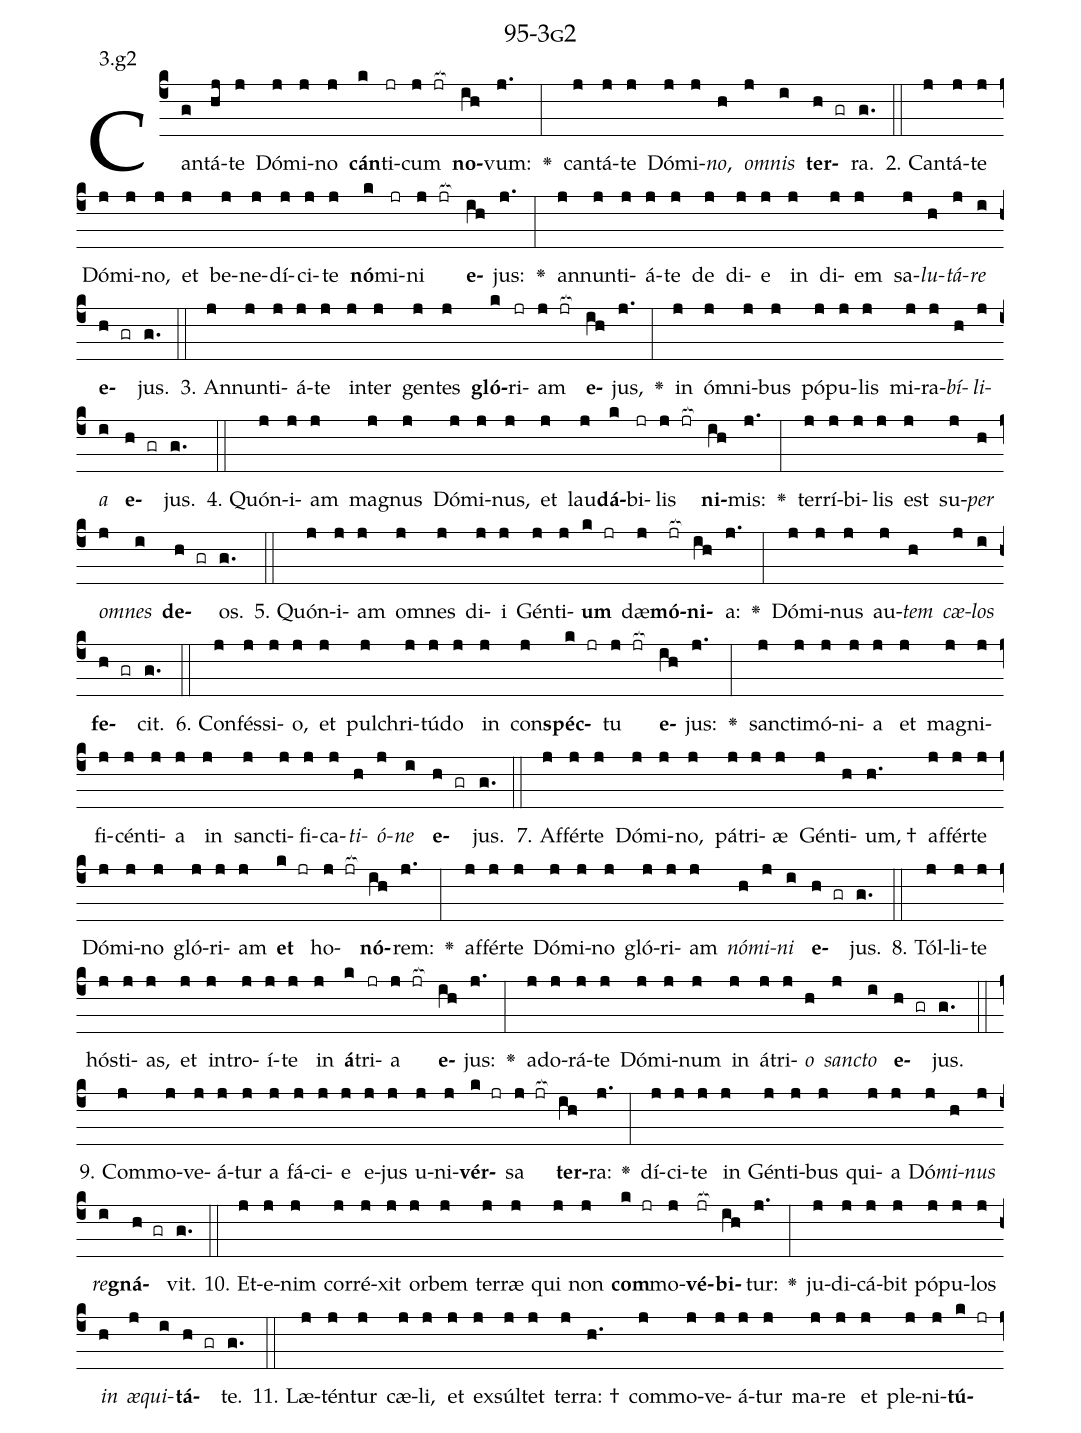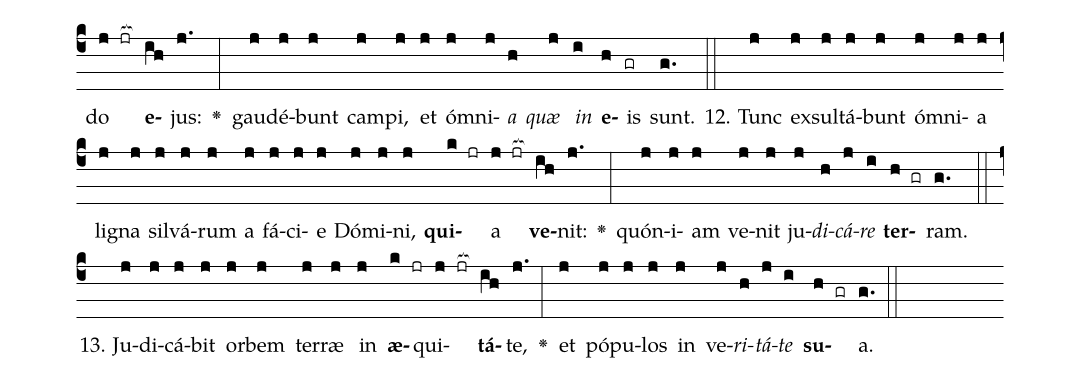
name: 95-3g2;
annotation: 3.g2;
%%
(c4)Can(g)tá(hj)te(j) Dó(j)mi(j)no(j) <b>cán</b>(k)ti(jr)cum(j jr[ocb:1{]) <b>no</b>(ih[ocb:0}])vum:(j.) <v>\greheightstar</v>(:) can(j)tá(j)te(j) Dó(j)mi(j)<i>no</i>,(h) <i>om</i>(j)<i>nis</i>(i) <b>ter</b>(h gr)ra.(g.) (::)
2. Can(j)tá(j)te(j) Dó(j)mi(j)no,(j) et(j) be(j)ne(j)dí(j)ci(j)te(j) <b>nó</b>(k)mi(jr)ni(j jr[ocb:1{]) <b>e</b>(ih[ocb:0}])jus:(j.) <v>\greheightstar</v>(:) an(j)nun(j)ti(j)á(j)te(j) de(j) di(j)e(j) in(j) di(j)em(j) sa(j)<i>lu</i>(h)<i>tá</i>(j)<i>re</i>(i) <b>e</b>(h gr)jus.(g.) (::)
3. An(j)nun(j)ti(j)á(j)te(j) in(j)ter(j) gen(j)tes(j) <b>gló</b>(k)ri(jr)am(j jr[ocb:1{]) <b>e</b>(ih[ocb:0}])jus,(j.) <v>\greheightstar</v>(:) in(j) óm(j)ni(j)bus(j) pó(j)pu(j)lis(j) mi(j)ra(j)<i>bí</i>(h)<i>li</i>(j)<i>a</i>(i) <b>e</b>(h gr)jus.(g.) (::)
4. Quón(j)i(j)am(j) ma(j)gnus(j) Dó(j)mi(j)nus,(j) et(j) lau(j)<b>dá</b>(k)bi(jr)lis(j jr[ocb:1{]) <b>ni</b>(ih[ocb:0}])mis:(j.) <v>\greheightstar</v>(:) ter(j)rí(j)bi(j)lis(j) est(j) su(j)<i>per</i>(h) <i>om</i>(j)<i>nes</i>(i) <b>de</b>(h gr)os.(g.) (::)
5. Quón(j)i(j)am(j) om(j)nes(j) di(j)i(j) Gén(j)ti(j)<b>um</b>(k jr) dæ(j)<b>mó</b>(jr[ocb:1{])<b>ni</b>(ih[ocb:0}])a:(j.) <v>\greheightstar</v>(:) Dó(j)mi(j)nus(j) au(j)<i>tem</i>(h) <i>cæ</i>(j)<i>los</i>(i) <b>fe</b>(h gr)cit.(g.) (::)
6. Con(j)fés(j)si(j)o,(j) et(j) pul(j)chri(j)tú(j)do(j) in(j) con(j)<b>spéc</b>(k jr)tu(j jr[ocb:1{]) <b>e</b>(ih[ocb:0}])jus:(j.) <v>\greheightstar</v>(:) sanc(j)ti(j)mó(j)ni(j)a(j) et(j) ma(j)gni(j)fi(j)cén(j)ti(j)a(j) in(j) sanc(j)ti(j)fi(j)ca(j)<i>ti</i>(h)<i>ó</i>(j)<i>ne</i>(i) <b>e</b>(h gr)jus.(g.) (::)
7. Af(j)fér(j)te(j) Dó(j)mi(j)no,(j) pá(j)tri(j)æ(j) Gén(j)ti(h)um, †(h.) af(j)fér(j)te(j) Dó(j)mi(j)no(j) gló(j)ri(j)am(j) <b>et</b>(k jr) ho(j jr[ocb:1{])<b>nó</b>(ih[ocb:0}])rem:(j.) <v>\greheightstar</v>(:) af(j)fér(j)te(j) Dó(j)mi(j)no(j) gló(j)ri(j)am(j) <i>nó</i>(h)<i>mi</i>(j)<i>ni</i>(i) <b>e</b>(h gr)jus.(g.) (::)
8. Tól(j)li(j)te(j) hós(j)ti(j)as,(j) et(j) in(j)tro(j)í(j)te(j) in(j) <b>á</b>(k)tri(jr)a(j jr[ocb:1{]) <b>e</b>(ih[ocb:0}])jus:(j.) <v>\greheightstar</v>(:) ad(j)o(j)rá(j)te(j) Dó(j)mi(j)num(j) in(j) á(j)tri(j)<i>o</i>(h) <i>sanc</i>(j)<i>to</i>(i) <b>e</b>(h gr)jus.(g.) (::)
9. Com(j)mo(j)ve(j)á(j)tur(j) a(j) fá(j)ci(j)e(j) e(j)jus(j) u(j)ni(j)<b>vér</b>(k jr)sa(j jr[ocb:1{]) <b>ter</b>(ih[ocb:0}])ra:(j.) <v>\greheightstar</v>(:) dí(j)ci(j)te(j) in(j) Gén(j)ti(j)bus(j) qui(j)a(j) Dó(j)<i>mi</i>(h)<i>nus</i>(j) <i>re</i>(i)<b>gná</b>(h gr)vit.(g.) (::)
10. Et(j)e(j)nim(j) cor(j)ré(j)xit(j) or(j)bem(j) ter(j)ræ(j) qui(j) non(j) <b>com</b>(k jr)mo(j)<b>vé</b>(jr[ocb:1{])<b>bi</b>(ih[ocb:0}])tur:(j.) <v>\greheightstar</v>(:) ju(j)di(j)cá(j)bit(j) pó(j)pu(j)los(j) <i>in</i>(h) <i>æ</i>(j)<i>qui</i>(i)<b>tá</b>(h gr)te.(g.) (::)
11. Læ(j)tén(j)tur(j) cæ(j)li,(j) et(j) ex(j)súl(j)tet(j) ter(j)ra: †(h.) com(j)mo(j)ve(j)á(j)tur(j) ma(j)re(j) et(j) ple(j)ni(j)<b>tú</b>(k jr)do(j jr[ocb:1{]) <b>e</b>(ih[ocb:0}])jus:(j.) <v>\greheightstar</v>(:) gau(j)dé(j)bunt(j) cam(j)pi,(j) et(j) óm(j)ni(j)<i>a</i>(h) <i>quæ</i>(j) <i>in</i>(i) <b>e</b>(h)is(gr) sunt.(g.) (::)
12. Tunc(j) ex(j)sul(j)tá(j)bunt(j) óm(j)ni(j)a(j) li(j)gna(j) sil(j)vá(j)rum(j) a(j) fá(j)ci(j)e(j) Dó(j)mi(j)ni,(j) <b>qui</b>(k jr)a(j jr[ocb:1{]) <b>ve</b>(ih[ocb:0}])nit:(j.) <v>\greheightstar</v>(:) quón(j)i(j)am(j) ve(j)nit(j) ju(j)<i>di</i>(h)<i>cá</i>(j)<i>re</i>(i) <b>ter</b>(h gr)ram.(g.) (::)
13. Ju(j)di(j)cá(j)bit(j) or(j)bem(j) ter(j)ræ(j) in(j) <b>æ</b>(k jr)qui(j jr[ocb:1{])<b>tá</b>(ih[ocb:0}])te,(j.) <v>\greheightstar</v>(:) et(j) pó(j)pu(j)los(j) in(j) ve(j)<i>ri</i>(h)<i>tá</i>(j)<i>te</i>(i) <b>su</b>(h gr)a.(g.) (::)
